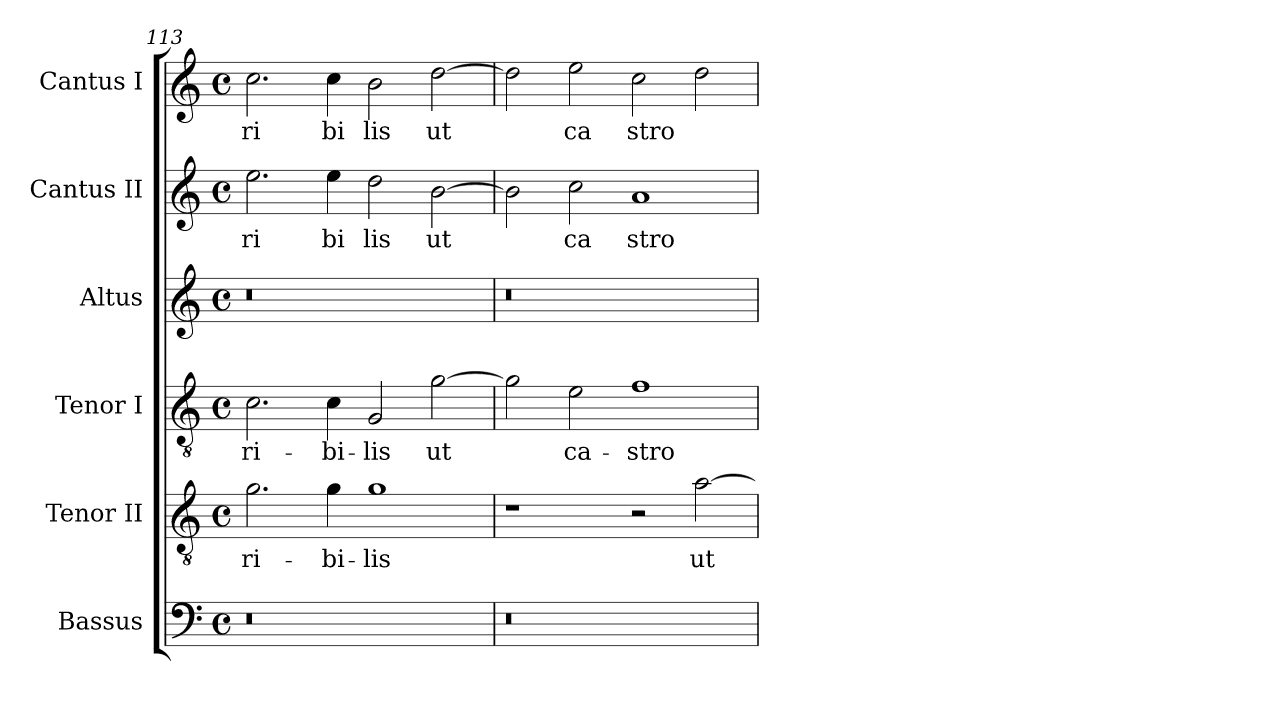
**kern	**kern	**text	**kern	**text	**kern	**kern	**text	**kern	**text
*part6	*part5	*part5	*part4	*part4	*part3	*part2	*part2	*part1	*part1
*staff6	*staff5	*staff5	*staff4	*staff4	*staff3	*staff2	*staff2	*staff1	*staff1
*I"Bassus	*I"Tenor II	*	*I"Tenor I	*	*I"Altus	*I"Cantus II	*	*I"Cantus I	*
*clefF4	*clefGv2	*	*clefGv2	*	*clefG2	*clefG2	*	*clefG2	*
*M4/4	*M4/4	*	*M4/4	*	*M4/4	*M4/4	*	*M4/4	*
*met(c)	*met(c)	*	*met(c)	*	*met(c)	*met(c)	*	*met(c)	*
=113	=113	=113	=113	=113	=113	=113	=113	=113	=113
!	!	!LO:LY:b:cj	!	!LO:LY:b:cj	!	!	!LO:LY:b:cj	!	!LO:LY:b:cj
0r	2.g\	-ri-	2.c\	-ri-	0r	2.ee\	ri	2.cc\	ri
!	!	!LO:LY:b:cj	!	!LO:LY:b:cj	!	!	!LO:LY:b:cj	!	!LO:LY:b:cj
.	4g\	-bi-	4c\	-bi-	.	4ee\	bi	4cc\	bi
!	!	!LO:LY:b:cj	!	!LO:LY:b:cj	!	!	!LO:LY:b:cj	!	!LO:LY:b:cj
.	1g	-lis	2G/	-lis	.	2dd\	lis	2b\	lis
!	!	!	!	!LO:LY:b:cj	!	!	!LO:LY:b:cj	!	!LO:LY:b:cj
.	.	.	[>2g\	ut	.	[>2b\	ut	[>2dd\	ut
=114	=114	=114	=114	=114	=114	=114	=114	=114	=114
0r	1r	.	2g\]	.	0r	2b\]	.	2dd\]	.
!	!	!	!	!LO:LY:b:cj	!	!	!LO:LY:b:cj	!	!LO:LY:b:cj
.	.	.	2e\	ca-	.	2cc\	ca	2ee\	ca
!	!	!	!	!LO:LY:b:cj	!	!	!LO:LY:b:cj	!	!LO:LY:b
.	2r	.	1f	-stro-	.	1a	stro	2cc\	stro
!	!	!LO:LY:b:cj	!	!	!	!	!	!	!
.	[>2a\	ut	.	.	.	.	.	2dd\	.
=	=	=	=	=	=	=	=	=	=
*-	*-	*-	*-	*-	*-	*-	*-	*-	*-
